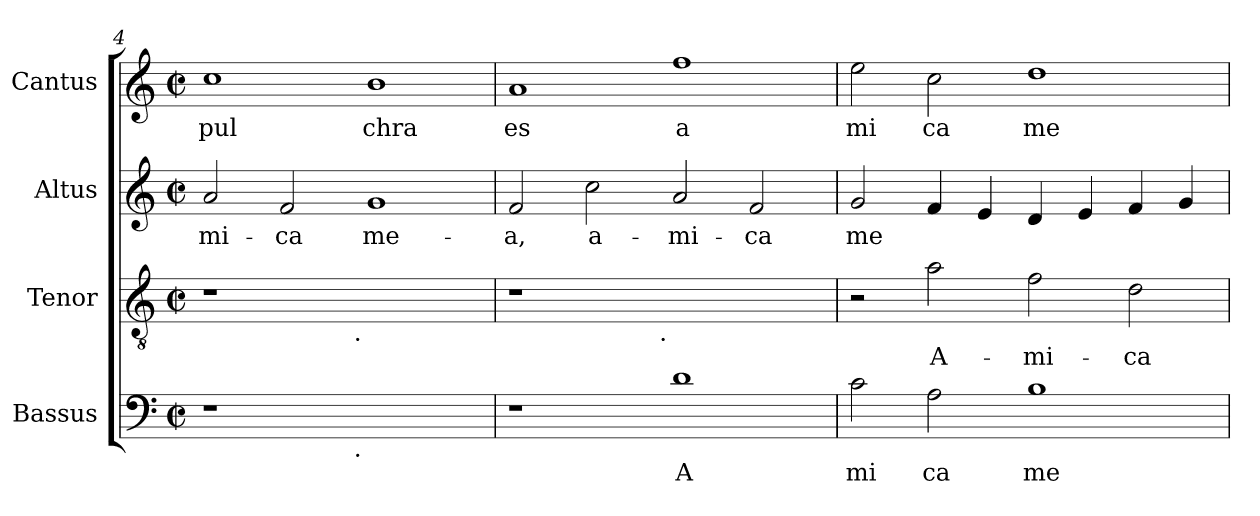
**kern	**text	**kern	**text	**kern	**text	**kern	**text
*part4	*part4	*part3	*part3	*part2	*part2	*part1	*part1
*staff4	*staff4	*staff3	*staff3	*staff2	*staff2	*staff1	*staff1
*I"Bassus	*	*I"Tenor	*	*I"Altus	*	*I"Cantus	*
*clefF4	*	*clefGv2	*	*clefG2	*	*clefG2	*
*k[]	*	*k[]	*	*k[]	*	*k[]	*
*C:	*	*C:	*	*C:	*	*C:	*
*M2/2	*	*M2/2	*	*M2/2	*	*M2/2	*
*met(c|)	*	*met(c|)	*	*met(c|)	*	*met(c|)	*
=4	=4	=4	=4	=4	=4	=4	=4
!	!	!	!	!	!LO:LY:b:cj	!	!LO:LY:b:cj
*^	*	*^	*	*	*	*	*
1r	2ryy	.	1r	2ryy	.	2a/	-mi-	1cc	pul
!	!	!	!	!	!	!	!LO:LY:b:cj	!	!
.	4...ryy	.	.	4...ryy	.	2f/	-ca	.	.
!	!	!	!	!LO:TX:b:t=.	!	!	!	!	!
!	!LO:TX:b:t=.	!	!	!	!	!	!	!	!
.	1ryy	.	.	1ryy	.	.	.	.	.
!	!	!	!	!	!	!	!LO:LY:b:cj	!	!LO:LY:b:cj
1ryy	.	.	1ryy	.	.	1g	me-	1b	chra
.	32ryy	.	.	32ryy	.	.	.	.	.
=5	=5	=5	=5	=5	=5	=5	=5	=5	=5
!	!	!	!	!	!	!	!LO:LY:b:cj	!	!LO:LY:b:cj
*v	*v	*	*	*	*	*	*	*	*
1r	.	1r	2ryy	.	2f/	-a,	1a	es
!	!	!	!	!	!	!LO:LY:b:cj	!	!
.	.	.	4...ryy	.	2cc\	a-	.	.
!	!	!	!LO:TX:b:t=.	!	!	!	!	!
.	.	.	1ryy	.	.	.	.	.
!	!LO:LY:b:cj	!	!	!	!	!LO:LY:b:cj	!	!LO:LY:b:cj
1d	A	1ryy	.	.	2a/	-mi-	1ff	a
!	!	!	!	!	!	!LO:LY:b:cj	!	!
.	.	.	.	.	2f/	-ca	.	.
.	.	.	32ryy	.	.	.	.	.
=6	=6	=6	=6	=6	=6	=6	=6	=6
!	!LO:LY:b:cj	!	!	!	!	!LO:LY:b:cj	!	!LO:LY:b:cj
*	*	*v	*v	*	*	*	*	*
2c\	mi	2r	.	2g/	me-	2ee\	mi
!	!LO:LY:b:cj	!	!LO:LY:b:cj	!	!LO:LY:b:cj	!	!LO:LY:b:cj
2A\	ca	2a\	A-	4f/	--	2cc\	ca
!	!	!	!	!	!LO:LY:b:cj	!	!
.	.	.	.	4e/	--	.	.
!	!LO:LY:b:cj	!	!LO:LY:b:cj	!	!LO:LY:b:cj	!	!LO:LY:b:cj
1B	me	2f\	-mi-	4d/	--	1dd	me
!	!	!	!	!	!LO:LY:b:cj	!	!
.	.	.	.	4e/	--	.	.
!	!	!	!LO:LY:b:cj	!	!LO:LY:b:cj	!	!
.	.	2d\	-ca	4f/	--	.	.
!	!	!	!	!	!LO:LY:b:cj	!	!
.	.	.	.	4g/	--	.	.
=	=	=	=	=	=	=	=
*-	*-	*-	*-	*-	*-	*-	*-
